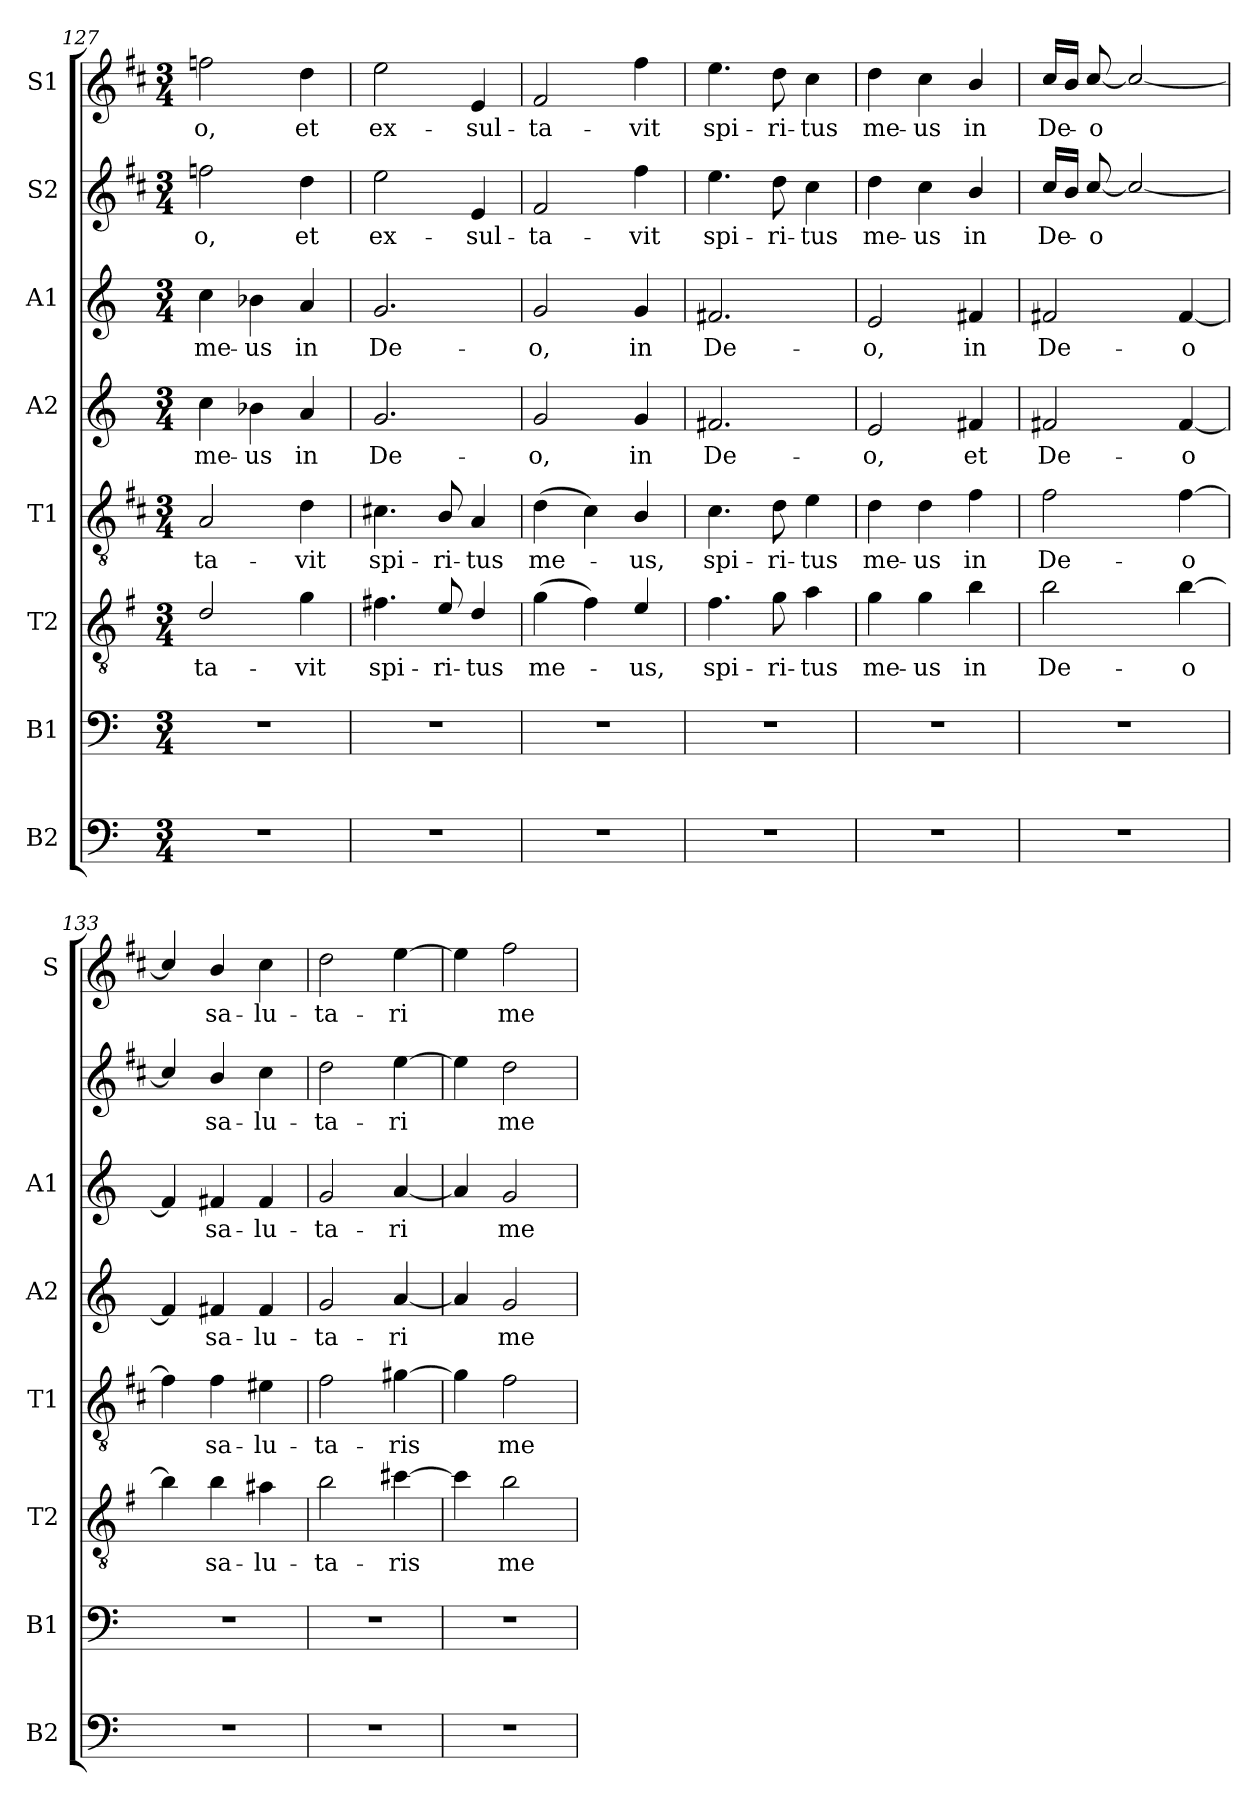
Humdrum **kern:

**kern	**kern	**kern	**text	**kern	**text	**kern	**text	**kern	**text	**kern	**text	**kern	**text
*part8	*part7	*part6	*part6	*part5	*part5	*part4	*part4	*part3	*part3	*part2	*part2	*part1	*part1
*staff8	*staff7	*staff6	*staff6	*staff5	*staff5	*staff4	*staff4	*staff3	*staff3	*staff2	*staff2	*staff1	*staff1
*I"B2	*I"B1	*I"T2	*	*I"T1	*	*I"A2	*	*I"A1	*	*I"S2	*	*I"S1	*
*I'B2	*I'B1	*I'T2	*	*I'T1	*	*I'A2	*	*I'A1	*	*	*	*I'S	*
*clefF4	*clefF4	*clefGv2	*	*clefGv2	*	*clefG2	*	*clefG2	*	*clefG2	*	*clefG2	*
*	*	*ITrd4c7	*	*ITrd1c2	*	*	*	*	*	*ITrd1c2	*	*ITrd1c2	*
*k[]	*k[]	*k[]	*	*k[]	*	*k[]	*	*k[]	*	*k[]	*	*k[]	*
*M3/4	*M3/4	*M3/4	*	*M3/4	*	*M3/4	*	*M3/4	*	*M3/4	*	*M3/4	*
=127	=127	=127	=127	=127	=127	=127	=127	=127	=127	=127	=127	=127	=127
2.r	2.r	2G/	-ta-	2G/	-ta-	4cc\	me-	4cc\	me-	2ee-X\	-o,	2ee-X\	-o,
.	.	.	.	.	.	4b-X\	-us	4b-X\	-us	.	.	.	.
.	.	4c\	-vit	4c\	-vit	4a/	in	4a/	in	4cc\	et	4cc\	et
=128	=128	=128	=128	=128	=128	=128	=128	=128	=128	=128	=128	=128	=128
2.r	2.r	4.Bn\	spi-	4.Bn\	spi-	2.g/	De-	2.g/	De-	2dd\	ex-	2dd\	ex-
.	.	8A/	-ri-	8A/	-ri-	.	.	.	.	.	.	.	.
.	.	4G/	-tus	4G/	-tus	.	.	.	.	4d/	-sul-	4d/	-sul-
=129	=129	=129	=129	=129	=129	=129	=129	=129	=129	=129	=129	=129	=129
2.r	2.r	(>4c\	me-	(>4c\	me-	2g/	-o,	2g/	-o,	2e/	-ta-	2e/	-ta-
.	.	4B\)	.	4B\)	.	.	.	.	.	.	.	.	.
.	.	4A/	-us,	4A/	-us,	4g/	in	4g/	in	4ee\	-vit	4ee\	-vit
!!LO:PB:g=z
=130	=130	=130	=130	=130	=130	=130	=130	=130	=130	=130	=130	=130	=130
2.r	2.r	4.B\	spi-	4.B\	spi-	2.f#X/	De-	2.f#X/	De-	4.dd\	spi-	4.dd\	spi-
.	.	8c\	-ri-	8c\	-ri-	.	.	.	.	8cc\	-ri-	8cc\	-ri-
.	.	4d\	-tus	4d\	-tus	.	.	.	.	4b\	-tus	4b\	-tus
=131	=131	=131	=131	=131	=131	=131	=131	=131	=131	=131	=131	=131	=131
2.r	2.r	4c\	me-	4c\	me-	2e/	-o,	2e/	-o,	4cc\	me-	4cc\	me-
.	.	4c\	-us	4c\	-us	.	.	.	.	4b\	-us	4b\	-us
.	.	4e\	in	4e\	in	4f#X/	et	4f#X/	in	4a/	in	4a/	in
=132	=132	=132	=132	=132	=132	=132	=132	=132	=132	=132	=132	=132	=132
2.r	2.r	2e\	De-	2e\	De-	2f#X/	De-	2f#X/	De-	16b/LL	De-	16b/LL	De-
.	.	.	.	.	.	.	.	.	.	16a/JJ	.	16a/JJ	.
.	.	.	.	.	.	.	.	.	.	[8b/	-o	[8b/	-o
.	.	.	.	.	.	.	.	.	.	2b/_	.	2b/_	.
.	.	[4e\	-o	[4e\	-o	[4f#/	-o	[4f#/	-o	.	.	.	.
=133	=133	=133	=133	=133	=133	=133	=133	=133	=133	=133	=133	=133	=133
2.r	2.r	4e\]	.	4e\]	.	4f#/]	.	4f#/]	.	4b/]	.	4b/]	.
.	.	4e\	sa-	4e\	sa-	4f#X/	sa-	4f#X/	sa-	4a/	sa-	4a/	sa-
.	.	4d#X\	-lu-	4d#X\	-lu-	4f#/	-lu-	4f#/	-lu-	4b\	-lu-	4b\	-lu-
=134	=134	=134	=134	=134	=134	=134	=134	=134	=134	=134	=134	=134	=134
2.r	2.r	2e\	-ta-	2e\	-ta-	2g/	-ta-	2g/	-ta-	2cc\	-ta-	2cc\	-ta-
.	.	[4f#X\	-ris	[4f#X\	-ris	[4a/	-ri	[4a/	-ri	[4dd\	-ri	[4dd\	-ri
=135	=135	=135	=135	=135	=135	=135	=135	=135	=135	=135	=135	=135	=135
2.r	2.r	4f#\]	.	4f#\]	.	4a/]	.	4a/]	.	4dd\]	.	4dd\]	.
.	.	2e\	me-	2e\	me-	2g/	me-	2g/	me-	2cc\	me-	2ee\	me-
=	=	=	=	=	=	=	=	=	=	=	=	=	=
*-	*-	*-	*-	*-	*-	*-	*-	*-	*-	*-	*-	*-	*-
